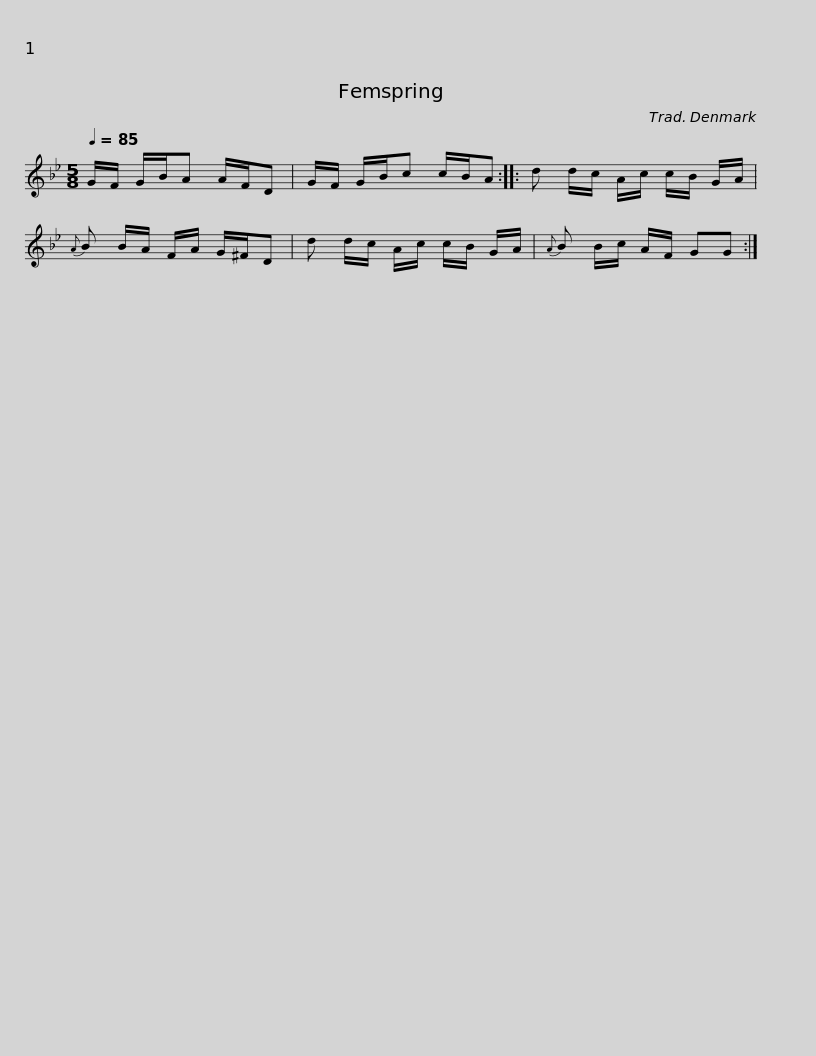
X:1
L:1/8
Q:1/4=85
M:5/8
I:linebreak $
K:Gmin
V:1 treble
V:1
 G/F/ G/B/A A/F/D | G/F/ G/B/c c/B/A :: d d/c/ A/c/ c/B/ G/A/ |{A} B B/A/ F/A/ G/^F/D | d d/c/ A/c/ c/B/ G/A/ |$ %5
{A} B B/c/ A/F/ GG :| %6
